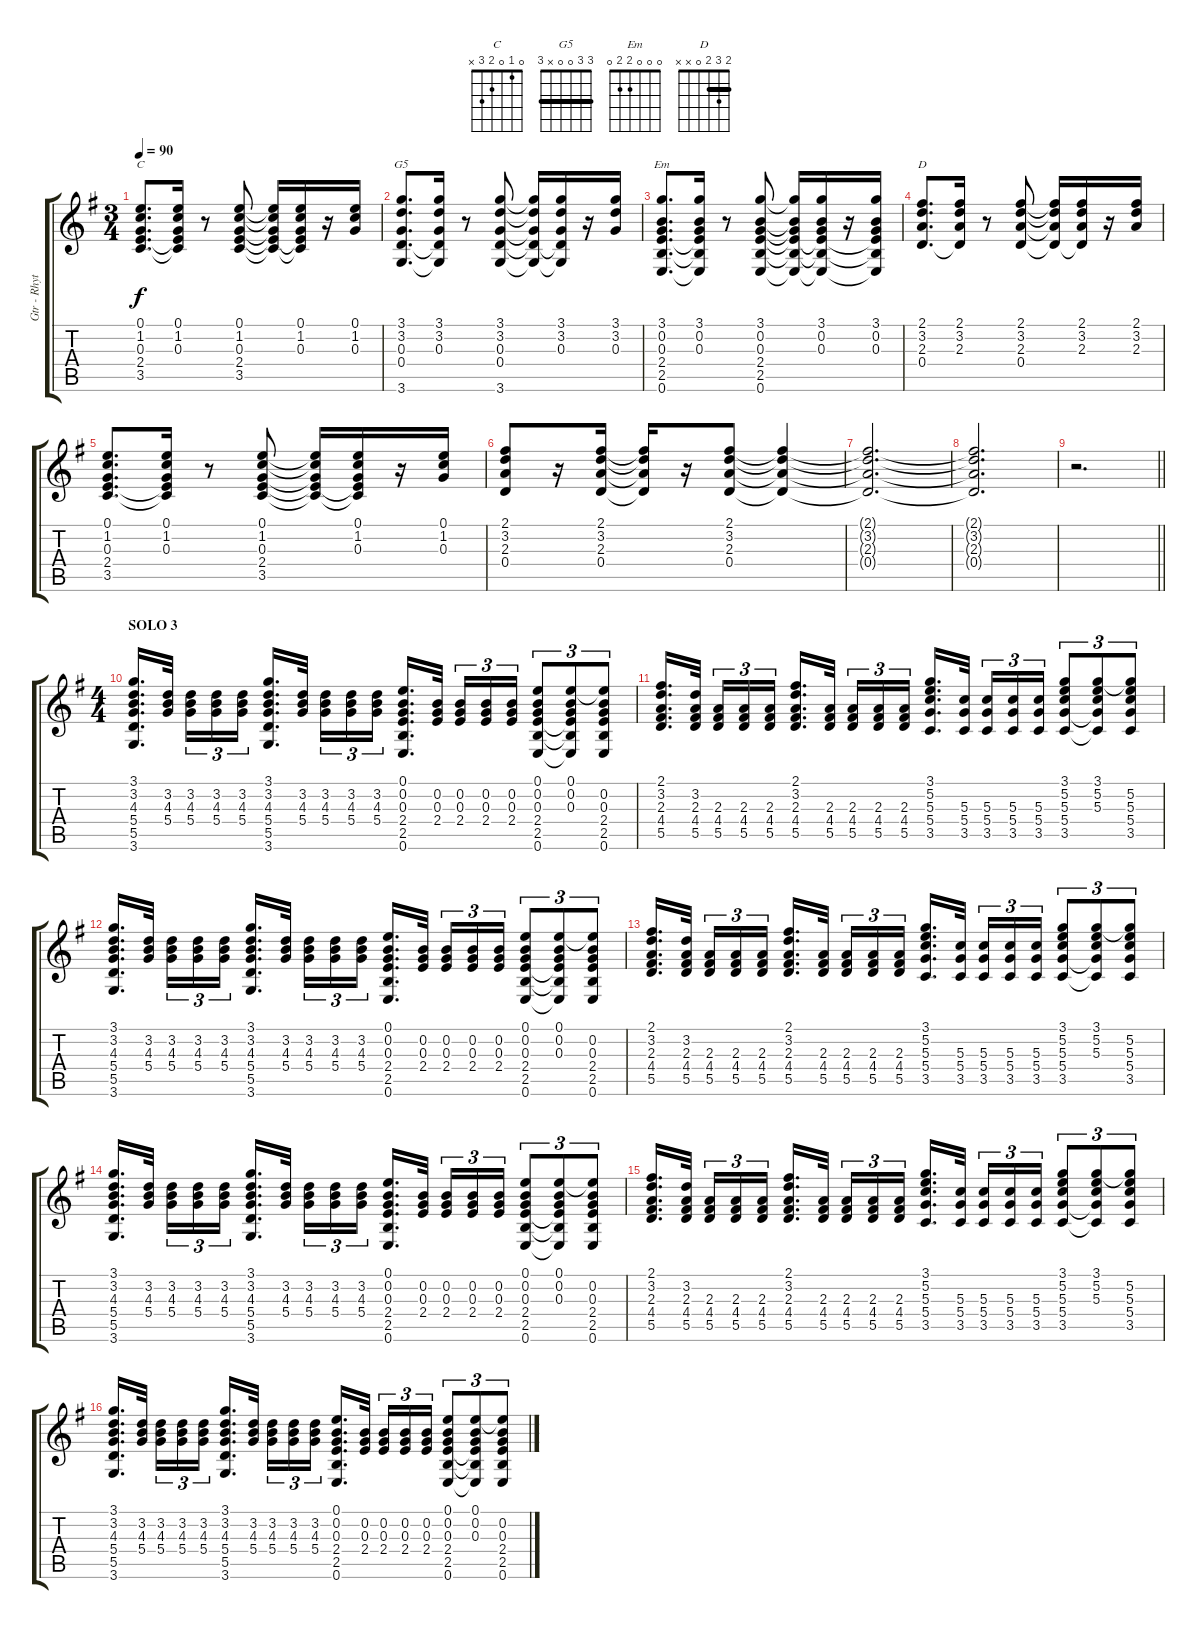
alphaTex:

\track ("Gtr - Rhythm" "Gtr - Rhyt") {instrument electricguitarclean}
\staff {score tabs}
\tuning (E4 B3 G3 D3 A2 E2) {hide}
\chord ("C" 0 1 0 2 3 x)
\chord ("G5" 3 3 0 0 x 3) {barre 3}
\chord ("Em" 0 0 0 2 2 0)
\chord ("D" 2 3 2 0 x x) {barre 2}
\ts (3 4)
\tempo 90
\clef g2
\ks g
(0.1 1.2 0.3 2.4 3.5).8{d ch "C" dy f} (0.1 1.2 0.3 2.4{t} 3.5{t}).16 r.8 (0.1 1.2 0.3 2.4 3.5).8 (0.1{t} 1.2{t} 0.3{t} 2.4{t} 3.5{t}).16 (0.1 1.2 0.3 2.4{t} 3.5{t}).16 r.16 (0.1 1.2 0.3).16 |
(3.1 3.2 0.3 0.4 3.6).8{d ch "G5"} (3.1 3.2 0.3 0.4{t} 3.6{t}).16 r.8 (3.1 3.2 0.3 0.4 3.6).8 (3.1{t} 3.2{t} 0.3{t} 0.4{t} 3.6{t}).16 (3.1 3.2 0.3 0.4{t} 3.6{t}).16 r.16 (3.1 3.2 0.3).16 |
(3.1 0.2 0.3 2.4 2.5 0.6).8{d ch "Em"} (3.1 0.2 0.3 2.4{t} 2.5{t} 0.6{t}).16 r.8 (3.1 0.2 0.3 2.4 2.5 0.6).8 (3.1{t} 0.2{t} 0.3{t} 2.4{t} 2.5{t} 0.6{t}).16 (3.1 0.2 0.3 2.4{t} 2.5{t} 0.6{t}).16 r.16 (3.1 0.2 0.3 2.4{t} 2.5{t} 0.6{t}).16 |
(2.1 3.2 2.3 0.4).8{d ch "D"} (2.1 3.2 2.3 0.4{t}).16 r.8 (2.1 3.2 2.3 0.4).8 (2.1{t} 3.2{t} 2.3{t} 0.4{t}).16 (2.1 3.2 2.3 0.4{t}).16 r.16 (2.1 3.2 2.3).16 |
(0.1 1.2 0.3 2.4 3.5).8{d} (0.1 1.2 0.3 2.4{t} 3.5{t}).16 r.8 (0.1 1.2 0.3 2.4 3.5).8 (0.1{t} 1.2{t} 0.3{t} 2.4{t} 3.5{t}).16 (0.1 1.2 0.3 2.4{t} 3.5{t}).16 r.16 (0.1 1.2 0.3).16 |
(2.1 3.2 2.3 0.4).8 r.16 (2.1 3.2 2.3 0.4).16 (2.1{t} 3.2{t} 2.3{t} 0.4{t}).16 r.16 (2.1 3.2 2.3 0.4).8 (2.1{t} 3.2{t} 2.3{t} 0.4{t}).4 |
(2.1{t} 3.2{t} 2.3{t} 0.4{t}).2{d} |
(2.1{t} 3.2{t} 2.3{t} 0.4{t}).2{d} |
\barLineRight lightlight
r.2{d} |
\ts (4 4)
\section ("" "SOLO 3")
(3.1 3.2 4.3 5.4 5.5 3.6).16{d} (3.2 4.3 5.4).32{beam splitsecondary} (3.2 4.3 5.4).16{tu (3 2)} (3.2 4.3 5.4).16{tu (3 2)} (3.2 4.3 5.4).16{tu (3 2)} (3.1 3.2 4.3 5.4 5.5 3.6).16{d} (3.2 4.3 5.4).32{beam splitsecondary} (3.2 4.3 5.4).16{tu (3 2)} (3.2 4.3 5.4).16{tu (3 2)} (3.2 4.3 5.4).16{tu (3 2)} (0.1 0.2 0.3 2.4 2.5 0.6).16{d} (0.2 0.3 2.4).32{beam splitsecondary} (0.2 0.3 2.4).16{tu (3 2)} (0.2 0.3 2.4).16{tu (3 2)} (0.2 0.3 2.4).16{tu (3 2)} (0.1 0.2 0.3 2.4 2.5 0.6).8{tu (3 2)} (0.1 0.2 0.3 2.4{t} 2.5{t} 0.6{t}).8{tu (3 2)} (0.1{t} 0.2 0.3 2.4 2.5 0.6).8{tu (3 2)} |
(2.1 3.2 2.3 4.4 5.5).16{d} (3.2 2.3 4.4 5.5).32{beam splitsecondary} (2.3 4.4 5.5).16{tu (3 2)} (2.3 4.4 5.5).16{tu (3 2)} (2.3 4.4 5.5).16{tu (3 2)} (2.1 3.2 2.3 4.4 5.5).16{d} (2.3 4.4 5.5).32{beam splitsecondary} (2.3 4.4 5.5).16{tu (3 2)} (2.3 4.4 5.5).16{tu (3 2)} (2.3 4.4 5.5).16{tu (3 2)} (3.1 5.2 5.3 5.4 3.5).16{d} (5.3 5.4 3.5).32{beam splitsecondary} (5.3 5.4 3.5).16{tu (3 2)} (5.3 5.4 3.5).16{tu (3 2)} (5.3 5.4 3.5).16{tu (3 2)} (3.1 5.2 5.3 5.4 3.5).8{tu (3 2)} (3.1 5.2 5.3 5.4{t} 3.5{t}).8{tu (3 2)} (3.1{t} 5.2 5.3 5.4 3.5).8{tu (3 2)} |
(3.1 3.2 4.3 5.4 5.5 3.6).16{d} (3.2 4.3 5.4).32{beam splitsecondary} (3.2 4.3 5.4).16{tu (3 2)} (3.2 4.3 5.4).16{tu (3 2)} (3.2 4.3 5.4).16{tu (3 2)} (3.1 3.2 4.3 5.4 5.5 3.6).16{d} (3.2 4.3 5.4).32{beam splitsecondary} (3.2 4.3 5.4).16{tu (3 2)} (3.2 4.3 5.4).16{tu (3 2)} (3.2 4.3 5.4).16{tu (3 2)} (0.1 0.2 0.3 2.4 2.5 0.6).16{d} (0.2 0.3 2.4).32{beam splitsecondary} (0.2 0.3 2.4).16{tu (3 2)} (0.2 0.3 2.4).16{tu (3 2)} (0.2 0.3 2.4).16{tu (3 2)} (0.1 0.2 0.3 2.4 2.5 0.6).8{tu (3 2)} (0.1 0.2 0.3 2.4{t} 2.5{t} 0.6{t}).8{tu (3 2)} (0.1{t} 0.2 0.3 2.4 2.5 0.6).8{tu (3 2)} |
(2.1 3.2 2.3 4.4 5.5).16{d} (3.2 2.3 4.4 5.5).32{beam splitsecondary} (2.3 4.4 5.5).16{tu (3 2)} (2.3 4.4 5.5).16{tu (3 2)} (2.3 4.4 5.5).16{tu (3 2)} (2.1 3.2 2.3 4.4 5.5).16{d} (2.3 4.4 5.5).32{beam splitsecondary} (2.3 4.4 5.5).16{tu (3 2)} (2.3 4.4 5.5).16{tu (3 2)} (2.3 4.4 5.5).16{tu (3 2)} (3.1 5.2 5.3 5.4 3.5).16{d} (5.3 5.4 3.5).32{beam splitsecondary} (5.3 5.4 3.5).16{tu (3 2)} (5.3 5.4 3.5).16{tu (3 2)} (5.3 5.4 3.5).16{tu (3 2)} (3.1 5.2 5.3 5.4 3.5).8{tu (3 2)} (3.1 5.2 5.3 5.4{t} 3.5{t}).8{tu (3 2)} (3.1{t} 5.2 5.3 5.4 3.5).8{tu (3 2)} |
(3.1 3.2 4.3 5.4 5.5 3.6).16{d} (3.2 4.3 5.4).32{beam splitsecondary} (3.2 4.3 5.4).16{tu (3 2)} (3.2 4.3 5.4).16{tu (3 2)} (3.2 4.3 5.4).16{tu (3 2)} (3.1 3.2 4.3 5.4 5.5 3.6).16{d} (3.2 4.3 5.4).32{beam splitsecondary} (3.2 4.3 5.4).16{tu (3 2)} (3.2 4.3 5.4).16{tu (3 2)} (3.2 4.3 5.4).16{tu (3 2)} (0.1 0.2 0.3 2.4 2.5 0.6).16{d} (0.2 0.3 2.4).32{beam splitsecondary} (0.2 0.3 2.4).16{tu (3 2)} (0.2 0.3 2.4).16{tu (3 2)} (0.2 0.3 2.4).16{tu (3 2)} (0.1 0.2 0.3 2.4 2.5 0.6).8{tu (3 2)} (0.1 0.2 0.3 2.4{t} 2.5{t} 0.6{t}).8{tu (3 2)} (0.1{t} 0.2 0.3 2.4 2.5 0.6).8{tu (3 2)} |
(2.1 3.2 2.3 4.4 5.5).16{d} (3.2 2.3 4.4 5.5).32{beam splitsecondary} (2.3 4.4 5.5).16{tu (3 2)} (2.3 4.4 5.5).16{tu (3 2)} (2.3 4.4 5.5).16{tu (3 2)} (2.1 3.2 2.3 4.4 5.5).16{d} (2.3 4.4 5.5).32{beam splitsecondary} (2.3 4.4 5.5).16{tu (3 2)} (2.3 4.4 5.5).16{tu (3 2)} (2.3 4.4 5.5).16{tu (3 2)} (3.1 5.2 5.3 5.4 3.5).16{d} (5.3 5.4 3.5).32{beam splitsecondary} (5.3 5.4 3.5).16{tu (3 2)} (5.3 5.4 3.5).16{tu (3 2)} (5.3 5.4 3.5).16{tu (3 2)} (3.1 5.2 5.3 5.4 3.5).8{tu (3 2)} (3.1 5.2 5.3 5.4{t} 3.5{t}).8{tu (3 2)} (3.1{t} 5.2 5.3 5.4 3.5).8{tu (3 2)} |
(3.1 3.2 4.3 5.4 5.5 3.6).16{d} (3.2 4.3 5.4).32{beam splitsecondary} (3.2 4.3 5.4).16{tu (3 2)} (3.2 4.3 5.4).16{tu (3 2)} (3.2 4.3 5.4).16{tu (3 2)} (3.1 3.2 4.3 5.4 5.5 3.6).16{d} (3.2 4.3 5.4).32{beam splitsecondary} (3.2 4.3 5.4).16{tu (3 2)} (3.2 4.3 5.4).16{tu (3 2)} (3.2 4.3 5.4).16{tu (3 2)} (0.1 0.2 0.3 2.4 2.5 0.6).16{d} (0.2 0.3 2.4).32{beam splitsecondary} (0.2 0.3 2.4).16{tu (3 2)} (0.2 0.3 2.4).16{tu (3 2)} (0.2 0.3 2.4).16{tu (3 2)} (0.1 0.2 0.3 2.4 2.5 0.6).8{tu (3 2)} (0.1 0.2 0.3 2.4{t} 2.5{t} 0.6{t}).8{tu (3 2)} (0.1{t} 0.2 0.3 2.4 2.5 0.6).8{tu (3 2)}
